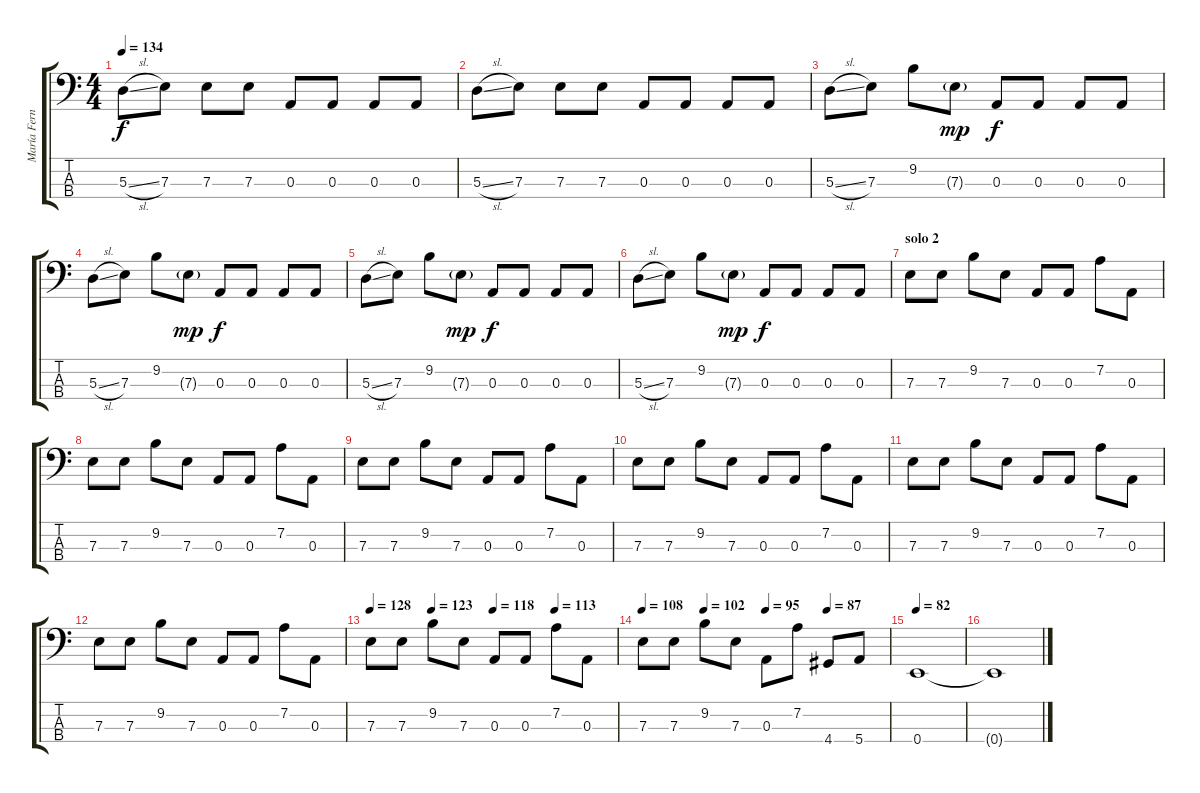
\track ("María Fernanda (bajo)" "María Fern") {instrument electricbasspick}
\staff {score tabs}
\tuning (G2 D2 A1 E1) {hide}
\ts (4 4)
\tempo 134
\clef f4
\ks c
5.3{sl}.8{dy f} 7.3.8 7.3.8 7.3.8 0.3.8 0.3.8 0.3.8 0.3.8 |
5.3{sl}.8 7.3.8 7.3.8 7.3.8 0.3.8 0.3.8 0.3.8 0.3.8 |
5.3{sl}.8 7.3.8 9.2.8 7.3{g}.8{dy mp} 0.3.8{dy f} 0.3.8 0.3.8 0.3.8 |
5.3{sl}.8 7.3.8 9.2.8 7.3{g}.8{dy mp} 0.3.8{dy f} 0.3.8 0.3.8 0.3.8 |
5.3{sl}.8 7.3.8 9.2.8 7.3{g}.8{dy mp} 0.3.8{dy f} 0.3.8 0.3.8 0.3.8 |
5.3{sl}.8 7.3.8 9.2.8 7.3{g}.8{dy mp} 0.3.8{dy f} 0.3.8 0.3.8 0.3.8 |
\section ("" "solo 2")
7.3.8 7.3.8 9.2.8 7.3.8 0.3.8 0.3.8 7.2.8 0.3.8 |
7.3.8 7.3.8 9.2.8 7.3.8 0.3.8 0.3.8 7.2.8 0.3.8 |
7.3.8 7.3.8 9.2.8 7.3.8 0.3.8 0.3.8 7.2.8 0.3.8 |
7.3.8 7.3.8 9.2.8 7.3.8 0.3.8 0.3.8 7.2.8 0.3.8 |
7.3.8 7.3.8 9.2.8 7.3.8 0.3.8 0.3.8 7.2.8 0.3.8 |
7.3.8 7.3.8 9.2.8 7.3.8 0.3.8 0.3.8 7.2.8 0.3.8 |
\tempo 128
\tempo (123 0.25)
\tempo (118 0.5)
\tempo (113 0.75)
7.3.8 7.3.8 9.2.8 7.3.8 0.3.8 0.3.8 7.2.8 0.3.8 |
\tempo 108
\tempo (102 0.25)
\tempo (95 0.5)
\tempo (87 0.75)
7.3.8 7.3.8 9.2.8 7.3.8 0.3.8 7.2.8 4.4.8 5.4.8 |
\tempo 82
0.4.1 |
0.4{t}.1
